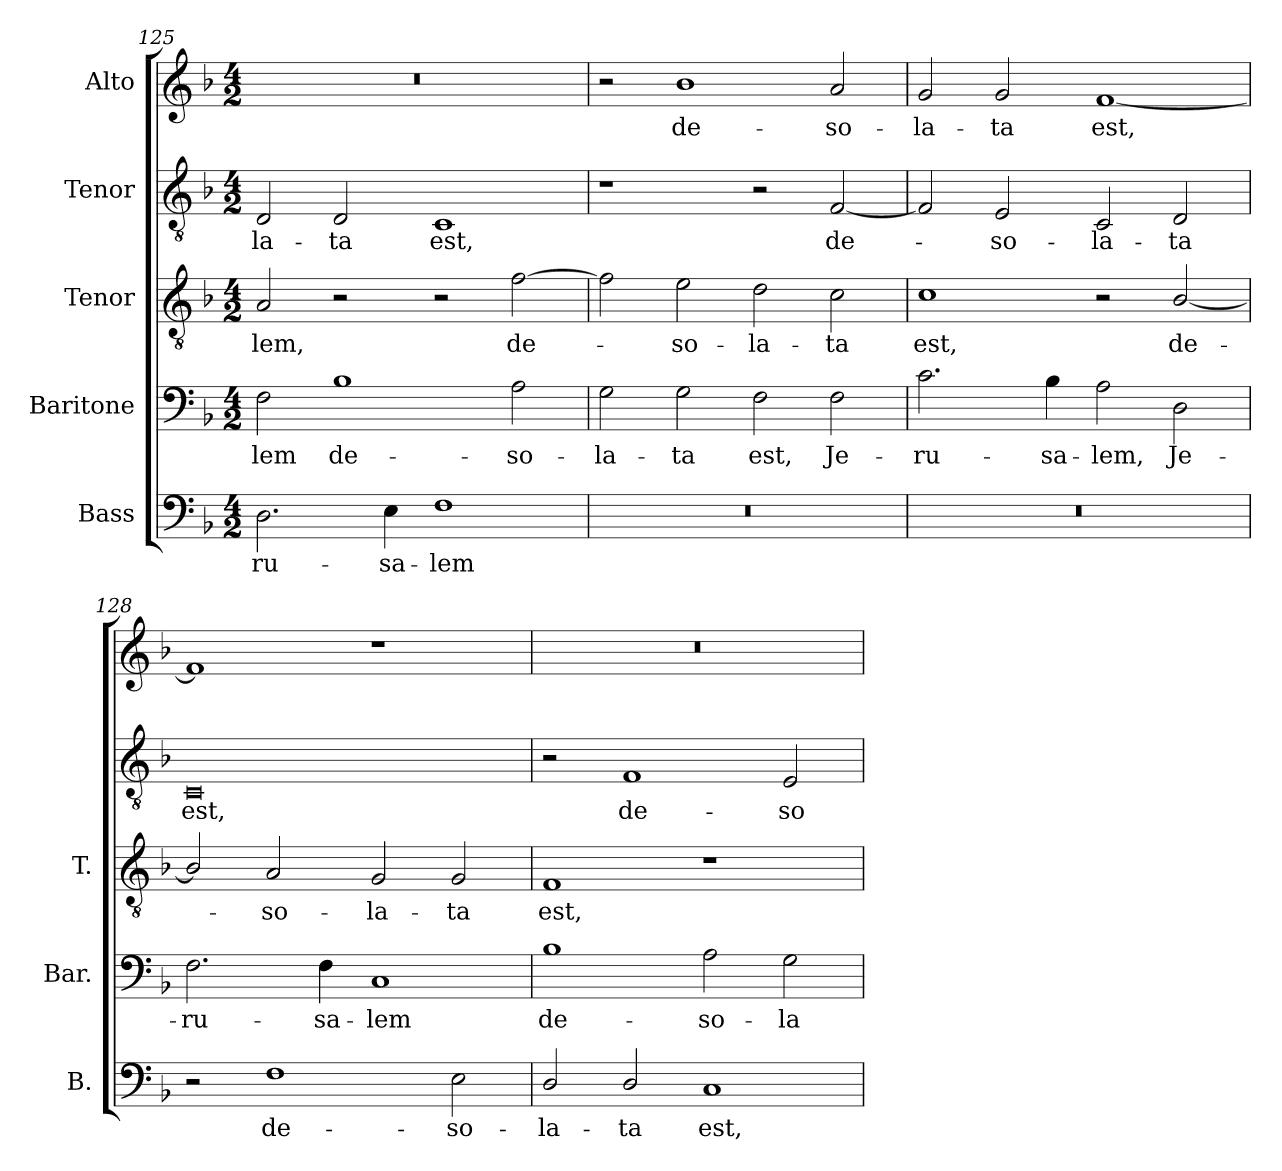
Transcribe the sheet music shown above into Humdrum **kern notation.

**kern	**text	**kern	**text	**kern	**text	**kern	**text	**kern	**text
*part5	*part5	*part4	*part4	*part3	*part3	*part2	*part2	*part1	*part1
*staff5	*staff5	*staff4	*staff4	*staff3	*staff3	*staff2	*staff2	*staff1	*staff1
*I"Bass	*	*I"Baritone	*	*I"Tenor	*	*I"Tenor	*	*I"Alto	*
*I'B.	*	*I'Bar.	*	*I'T.	*	*	*	*	*
!!LO:LB:g=z
*clefF4	*	*clefF4	*	*clefGv2	*	*clefGv2	*	*clefG2	*
*	*	*	*	*ITrd7c12	*	*	*	*	*
*k[b-]	*	*k[b-]	*	*k[b-]	*	*k[b-]	*	*k[b-]	*
*F:	*	*F:	*	*F:	*	*F:	*	*F:	*
*M4/2	*	*M4/2	*	*M4/2	*	*M4/2	*	*M4/2	*
=125	=125	=125	=125	=125	=125	=125	=125	=125	=125
!	!LO:LY:b:color=#000000	!	!	!	!	!	!	!	!
!	!	!	!LO:LY:b:color=#000000	!	!	!	!	!	!
!	!	!	!	!	!LO:LY:b:color=#000000	!	!	!	!
!	!	!	!	!	!	!	!LO:LY:b:color=#000000	!LO:N:vis=1	!
2.Di\	-ru-	2Fi\	-lem	2AAi/	-lem,	2Di/	-la-	0r	.
!	!	!	!LO:LY:b:color=#000000	!	!	!	!	!	!
!	!	!	!	!	!	!	!LO:LY:b:color=#000000	!	!
.	.	1B-i	de-	2r	.	2Di/	-ta	.	.
!	!LO:LY:b:color=#000000	!	!	!	!	!	!	!	!
4Ei\	-sa-	.	.	.	.	.	.	.	.
!	!LO:LY:b:color=#000000	!	!	!	!	!	!	!	!
!	!	!	!	!	!	!	!LO:LY:b:color=#000000	!	!
1Fi	-lem	.	.	2r	.	1Ci	est,	.	.
!	!	!	!LO:LY:b:color=#000000	!	!	!	!	!	!
!	!	!	!	!	!LO:LY:b:color=#000000	!	!	!	!
.	.	2Ai\	-so-	[2Fi\	de-	.	.	.	.
=126	=126	=126	=126	=126	=126	=126	=126	=126	=126
!LO:N:vis=1	!	!	!	!	!	!	!	!	!
!	!	!	!LO:LY:b:color=#000000	!	!	!	!	!	!
0r	.	2Gi\	-la-	2Fi\]	.	1r	.	2r	.
!	!	!	!LO:LY:b:color=#000000	!	!	!	!	!	!
!	!	!	!	!	!LO:LY:b:color=#000000	!	!	!	!
!	!	!	!	!	!	!	!	!	!LO:LY:b:color=#000000
.	.	2Gi\	-ta	2Ei\	-so-	.	.	1b-i	de-
!	!	!	!LO:LY:b:color=#000000	!	!	!	!	!	!
!	!	!	!	!	!LO:LY:b:color=#000000	!	!	!	!
.	.	2Fi\	est,	2Di\	-la-	2r	.	.	.
!	!	!	!LO:LY:b:color=#000000	!	!	!	!	!	!
!	!	!	!	!	!LO:LY:b:color=#000000	!	!	!	!
!	!	!	!	!	!	!	!LO:LY:b:color=#000000	!	!
!	!	!	!	!	!	!	!	!	!LO:LY:b:color=#000000
.	.	2Fi\	Je-	2Ci\	-ta	[2Fi/	de-	2ai/	-so-
=127	=127	=127	=127	=127	=127	=127	=127	=127	=127
!LO:N:vis=1	!	!	!	!	!	!	!	!	!
!	!	!	!LO:LY:b:color=#000000	!	!	!	!	!	!
!	!	!	!	!	!LO:LY:b:color=#000000	!	!	!	!
!	!	!	!	!	!	!	!	!	!LO:LY:b:color=#000000
0r	.	2.ci\	-ru-	1Ci	est,	2Fi/]	.	2gi/	-la-
!	!	!	!	!	!	!	!LO:LY:b:color=#000000	!	!
!	!	!	!	!	!	!	!	!	!LO:LY:b:color=#000000
.	.	.	.	.	.	2Ei/	-so-	2gi/	-ta
!	!	!	!LO:LY:b:color=#000000	!	!	!	!	!	!
.	.	4B-i\	-sa-	.	.	.	.	.	.
!	!	!	!LO:LY:b:color=#000000	!	!	!	!	!	!
!	!	!	!	!	!	!	!LO:LY:b:color=#000000	!	!
!	!	!	!	!	!	!	!	!	!LO:LY:b:color=#000000
.	.	2Ai\	-lem,	2r	.	2Ci/	-la-	[1fi	est,
!	!	!	!LO:LY:b:color=#000000	!	!	!	!	!	!
!	!	!	!	!	!LO:LY:b:color=#000000	!	!	!	!
!	!	!	!	!	!	!	!LO:LY:b:color=#000000	!	!
.	.	2Di\	Je-	[2BB-i/	de-	2Di/	-ta	.	.
=128	=128	=128	=128	=128	=128	=128	=128	=128	=128
!	!	!	!LO:LY:b:color=#000000	!	!	!	!	!	!
!	!	!	!	!	!	!	!LO:LY:b:color=#000000	!	!
2r	.	2.Fi\	-ru-	2BB-i/]	.	0Ci	est,	1fi]	.
!	!LO:LY:b:color=#000000	!	!	!	!	!	!	!	!
!	!	!	!	!	!LO:LY:b:color=#000000	!	!	!	!
1Fi	de-	.	.	2AAi/	-so-	.	.	.	.
!	!	!	!LO:LY:b:color=#000000	!	!	!	!	!	!
.	.	4Fi\	-sa-	.	.	.	.	.	.
!	!	!	!LO:LY:b:color=#000000	!	!	!	!	!	!
!	!	!	!	!	!LO:LY:b:color=#000000	!	!	!	!
.	.	1Ci	-lem	2GGi/	-la-	.	.	1r	.
!	!LO:LY:b:color=#000000	!	!	!	!	!	!	!	!
!	!	!	!	!	!LO:LY:b:color=#000000	!	!	!	!
2Ei\	-so-	.	.	2GGi/	-ta	.	.	.	.
=129	=129	=129	=129	=129	=129	=129	=129	=129	=129
!	!LO:LY:b:color=#000000	!	!	!	!	!	!	!	!
!	!	!	!LO:LY:b:color=#000000	!	!	!	!	!	!
!	!	!	!	!	!LO:LY:b:color=#000000	!	!	!LO:N:vis=1	!
2Di/	-la-	1B-i	de-	1FFi	est,	2r	.	0r	.
!	!LO:LY:b:color=#000000	!	!	!	!	!	!	!	!
!	!	!	!	!	!	!	!LO:LY:b:color=#000000	!	!
2Di/	-ta	.	.	.	.	1Fi	de-	.	.
!	!LO:LY:b:color=#000000	!	!	!	!	!	!	!	!
!	!	!	!LO:LY:b:color=#000000	!	!	!	!	!	!
1Ci	est,	2Ai\	-so-	1r	.	.	.	.	.
!	!	!	!LO:LY:b:color=#000000	!	!	!	!	!	!
!	!	!	!	!	!	!	!LO:LY:b:color=#000000	!	!
.	.	2Gi\	-la-	.	.	2Ei/	-so-	.	.
=	=	=	=	=	=	=	=	=	=
*-	*-	*-	*-	*-	*-	*-	*-	*-	*-
